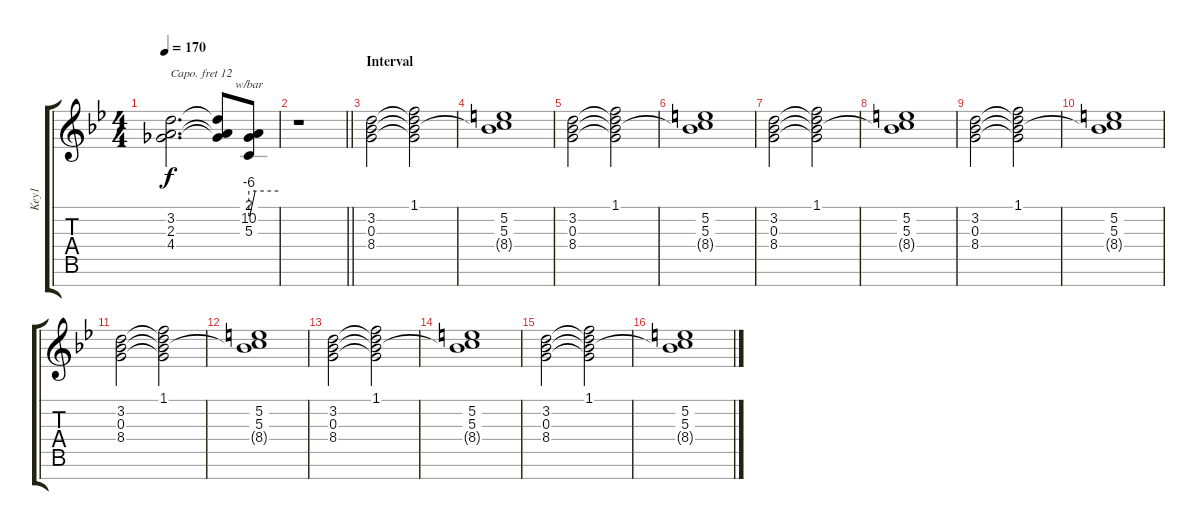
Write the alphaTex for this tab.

\track ("Key1" "Key1") {instrument drawbarorgan}
\staff {score tabs}
\capo 12
\tuning (E4 B3 G3 D3 A2 E2 B1) {hide}
\ts (4 4)
\tempo 170
\clef g2
\ks bb
(3.2 2.3 4.4).2{d dy f} (3.2{t} 2.3{t} 4.4{t}).8 (2.1 10.2 5.3).8{tbe (custom default 0 -24 2 -24 13 0 60 0)} |
\barLineRight lightlight
r.1 |
\section ("" "Interval")
(3.2 0.3 8.4).2 (1.1 3.2{t} 0.3{t} 8.4{t}).2 |
(5.2 5.3 8.4{t}).1 |
(3.2 0.3 8.4).2 (1.1 3.2{t} 0.3{t} 8.4{t}).2 |
(5.2 5.3 8.4{t}).1 |
(3.2 0.3 8.4).2 (1.1 3.2{t} 0.3{t} 8.4{t}).2 |
(5.2 5.3 8.4{t}).1 |
(3.2 0.3 8.4).2 (1.1 3.2{t} 0.3{t} 8.4{t}).2 |
(5.2 5.3 8.4{t}).1 |
(3.2 0.3 8.4).2 (1.1 3.2{t} 0.3{t} 8.4{t}).2 |
(5.2 5.3 8.4{t}).1 |
(3.2 0.3 8.4).2 (1.1 3.2{t} 0.3{t} 8.4{t}).2 |
(5.2 5.3 8.4{t}).1 |
(3.2 0.3 8.4).2 (1.1 3.2{t} 0.3{t} 8.4{t}).2 |
(5.2 5.3 8.4{t}).1
